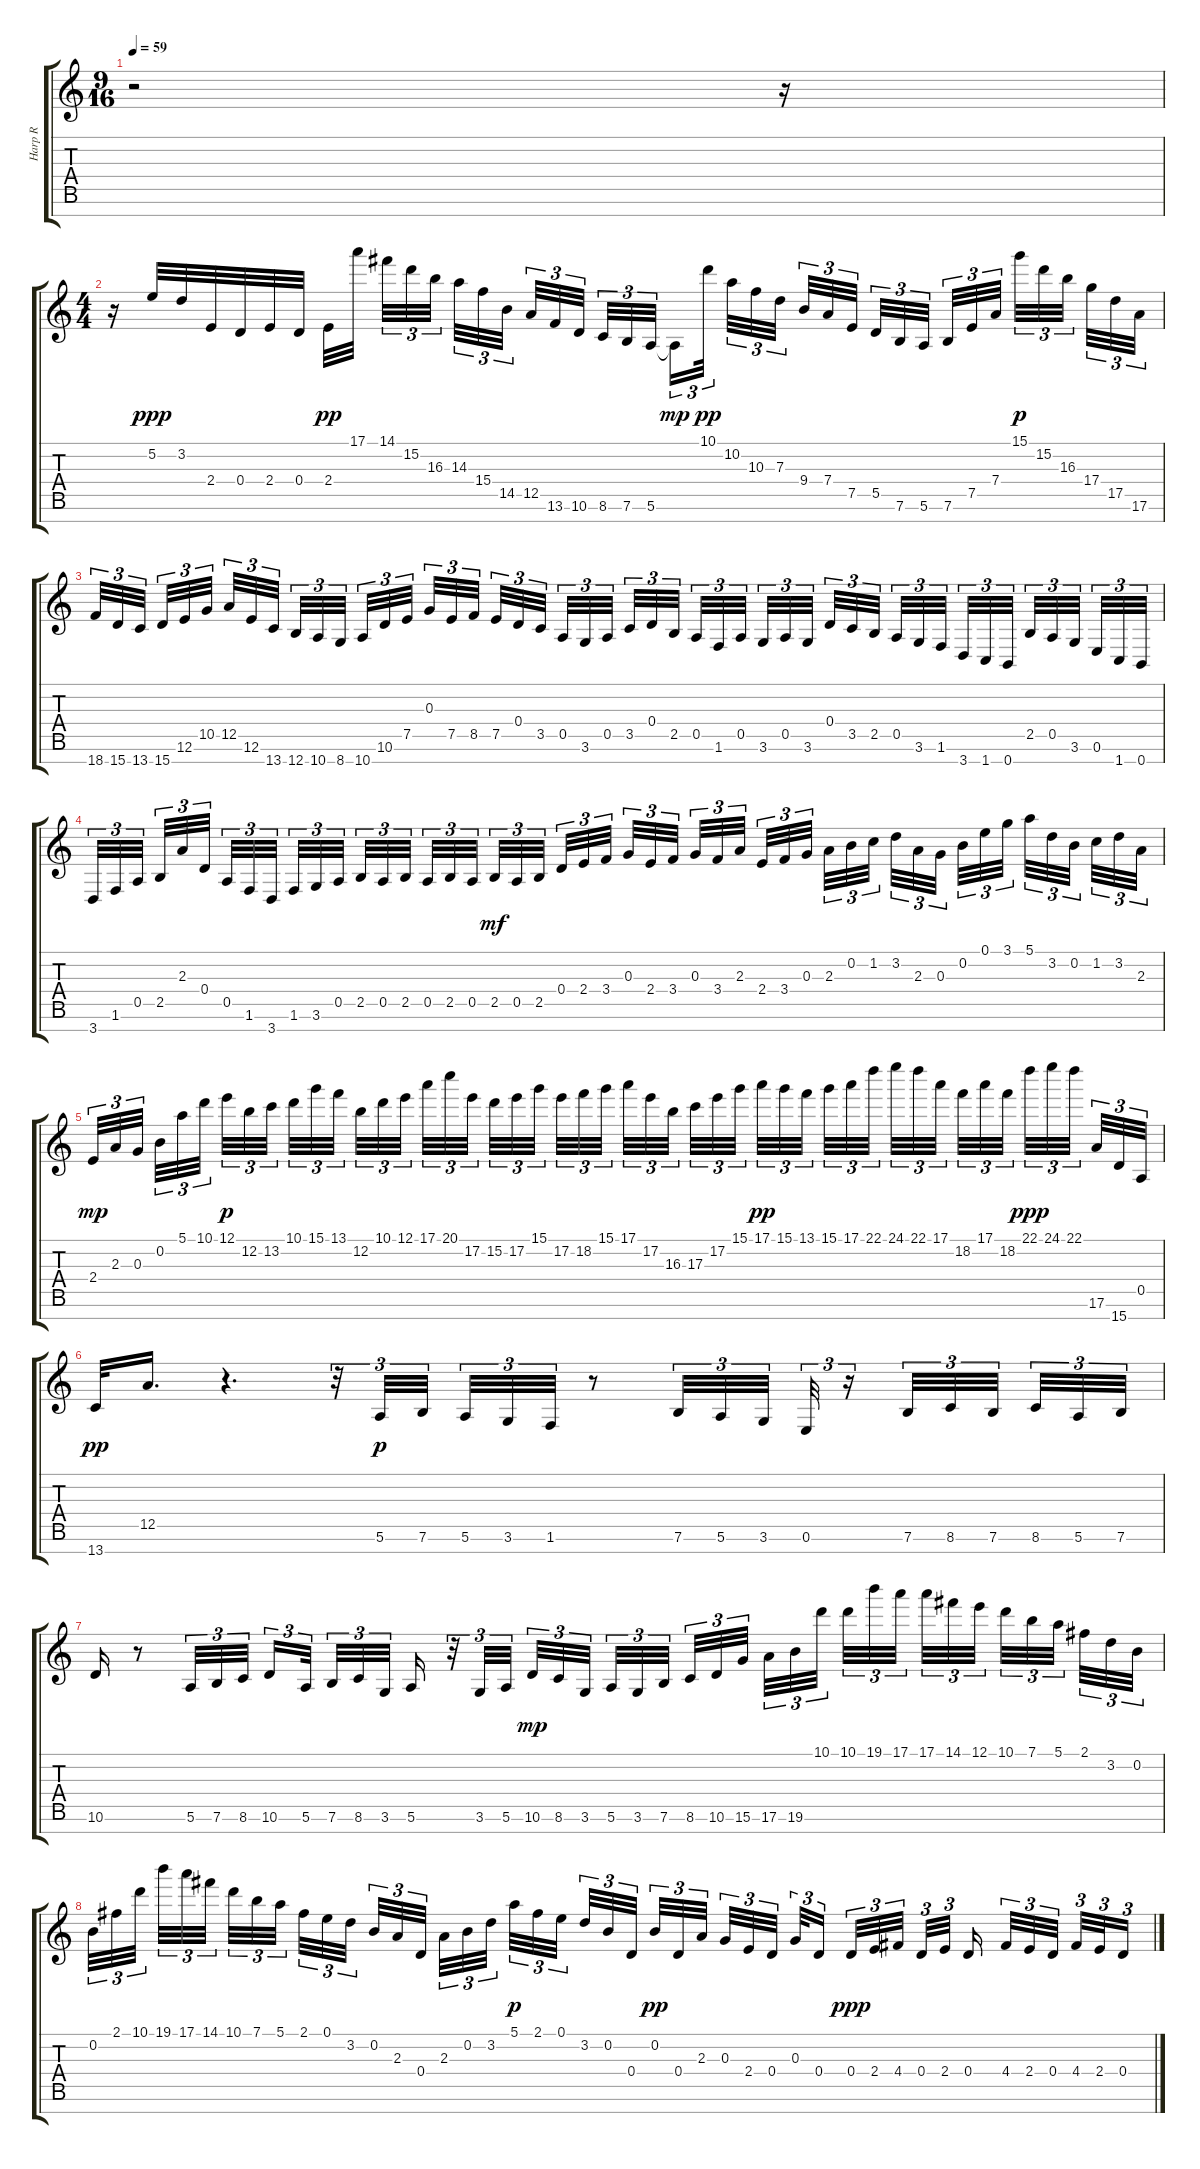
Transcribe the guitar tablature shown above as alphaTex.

\track ("Harp R" "Harp R") {instrument orchestralharp}
\staff {score tabs}
\tuning (E5 B4 G4 D4 A3 E3 B2) {hide}
\ts (9 16)
\tempo 59
\clef g2
\ks c
r.2{dy ppp instrument orchestralharp} r.16 |
\ts (4 4)
r.16 5.2.32 3.2.32 2.4.32 0.4.32 2.4.32 0.4.32 2.4.32{dy pp} 17.1.32{beam splitsecondary} 14.1.32{tu (3 2)} 15.2.32{tu (3 2)} 16.3.32{tu (3 2) beam splitsecondary} 14.3.32{tu (3 2)} 15.4.32{tu (3 2)} 14.5.32{tu (3 2) beam splitsecondary} 12.5.32{tu (3 2)} 13.6.32{tu (3 2)} 10.6.32{tu (3 2)} 8.6.32{tu (3 2)} 7.6.32{tu (3 2)} 5.6.32{tu (3 2) beam splitsecondary} 5.6{t}.16{tu (3 2) dy mp} 10.1.32{tu (3 2) dy pp beam splitsecondary} 10.2.32{tu (3 2)} 10.3.32{tu (3 2)} 7.3.32{tu (3 2) beam splitsecondary} 9.4.32{tu (3 2)} 7.4.32{tu (3 2)} 7.5.32{tu (3 2)} 5.5.32{tu (3 2)} 7.6.32{tu (3 2)} 5.6.32{tu (3 2) beam splitsecondary} 7.6.32{tu (3 2)} 7.5.32{tu (3 2)} 7.4.32{tu (3 2) beam splitsecondary} 15.1.32{tu (3 2) dy p} 15.2.32{tu (3 2)} 16.3.32{tu (3 2) beam splitsecondary} 17.4.32{tu (3 2)} 17.5.32{tu (3 2)} 17.6.32{tu (3 2)} |
18.7.32{tu (3 2)} 15.7.32{tu (3 2)} 13.7.32{tu (3 2) beam splitsecondary} 15.7.32{tu (3 2)} 12.6.32{tu (3 2)} 10.5.32{tu (3 2) beam splitsecondary} 12.5.32{tu (3 2)} 12.6.32{tu (3 2)} 13.7.32{tu (3 2) beam splitsecondary} 12.7.32{tu (3 2)} 10.7.32{tu (3 2)} 8.7.32{tu (3 2)} 10.7.32{tu (3 2)} 10.6.32{tu (3 2)} 7.5.32{tu (3 2) beam splitsecondary} 0.3.32{tu (3 2)} 7.5.32{tu (3 2)} 8.5.32{tu (3 2) beam splitsecondary} 7.5.32{tu (3 2)} 0.4.32{tu (3 2)} 3.5.32{tu (3 2) beam splitsecondary} 0.5.32{tu (3 2)} 3.6.32{tu (3 2)} 0.5.32{tu (3 2)} 3.5.32{tu (3 2)} 0.4.32{tu (3 2)} 2.5.32{tu (3 2) beam splitsecondary} 0.5.32{tu (3 2)} 1.6.32{tu (3 2)} 0.5.32{tu (3 2) beam splitsecondary} 3.6.32{tu (3 2)} 0.5.32{tu (3 2)} 3.6.32{tu (3 2) beam splitsecondary} 0.4.32{tu (3 2)} 3.5.32{tu (3 2)} 2.5.32{tu (3 2)} 0.5.32{tu (3 2)} 3.6.32{tu (3 2)} 1.6.32{tu (3 2) beam splitsecondary} 3.7.32{tu (3 2)} 1.7.32{tu (3 2)} 0.7.32{tu (3 2) beam splitsecondary} 2.5.32{tu (3 2)} 0.5.32{tu (3 2)} 3.6.32{tu (3 2) beam splitsecondary} 0.6.32{tu (3 2)} 1.7.32{tu (3 2)} 0.7.32{tu (3 2)} |
3.7.32{tu (3 2)} 1.6.32{tu (3 2)} 0.5.32{tu (3 2) beam splitsecondary} 2.5.32{tu (3 2)} 2.3.32{tu (3 2)} 0.4.32{tu (3 2) beam splitsecondary} 0.5.32{tu (3 2)} 1.6.32{tu (3 2)} 3.7.32{tu (3 2) beam splitsecondary} 1.6.32{tu (3 2)} 3.6.32{tu (3 2)} 0.5.32{tu (3 2)} 2.5.32{tu (3 2)} 0.5.32{tu (3 2)} 2.5.32{tu (3 2) beam splitsecondary} 0.5.32{tu (3 2)} 2.5.32{tu (3 2)} 0.5.32{tu (3 2) beam splitsecondary} 2.5.32{tu (3 2) dy mf} 0.5.32{tu (3 2)} 2.5.32{tu (3 2) beam splitsecondary} 0.4.32{tu (3 2)} 2.4.32{tu (3 2)} 3.4.32{tu (3 2)} 0.3.32{tu (3 2)} 2.4.32{tu (3 2)} 3.4.32{tu (3 2) beam splitsecondary} 0.3.32{tu (3 2)} 3.4.32{tu (3 2)} 2.3.32{tu (3 2) beam splitsecondary} 2.4.32{tu (3 2)} 3.4.32{tu (3 2)} 0.3.32{tu (3 2) beam splitsecondary} 2.3.32{tu (3 2)} 0.2.32{tu (3 2)} 1.2.32{tu (3 2)} 3.2.32{tu (3 2)} 2.3.32{tu (3 2)} 0.3.32{tu (3 2) beam splitsecondary} 0.2.32{tu (3 2)} 0.1.32{tu (3 2)} 3.1.32{tu (3 2) beam splitsecondary} 5.1.32{tu (3 2)} 3.2.32{tu (3 2)} 0.2.32{tu (3 2) beam splitsecondary} 1.2.32{tu (3 2)} 3.2.32{tu (3 2)} 2.3.32{tu (3 2)} |
2.4.32{tu (3 2) dy mp} 2.3.32{tu (3 2)} 0.3.32{tu (3 2) beam splitsecondary} 0.2.32{tu (3 2)} 5.1.32{tu (3 2)} 10.1.32{tu (3 2) beam splitsecondary} 12.1.32{tu (3 2) dy p} 12.2.32{tu (3 2)} 13.2.32{tu (3 2) beam splitsecondary} 10.1.32{tu (3 2)} 15.1.32{tu (3 2)} 13.1.32{tu (3 2)} 12.2.32{tu (3 2)} 10.1.32{tu (3 2)} 12.1.32{tu (3 2) beam splitsecondary} 17.1.32{tu (3 2)} 20.1.32{tu (3 2)} 17.2.32{tu (3 2) beam splitsecondary} 15.2.32{tu (3 2)} 17.2.32{tu (3 2)} 15.1.32{tu (3 2) beam splitsecondary} 17.2.32{tu (3 2)} 18.2.32{tu (3 2)} 15.1.32{tu (3 2)} 17.1.32{tu (3 2)} 17.2.32{tu (3 2)} 16.3.32{tu (3 2) beam splitsecondary} 17.3.32{tu (3 2)} 17.2.32{tu (3 2)} 15.1.32{tu (3 2) beam splitsecondary} 17.1.32{tu (3 2) dy pp} 15.1.32{tu (3 2)} 13.1.32{tu (3 2) beam splitsecondary} 15.1.32{tu (3 2)} 17.1.32{tu (3 2)} 22.1.32{tu (3 2)} 24.1.32{tu (3 2)} 22.1.32{tu (3 2)} 17.1.32{tu (3 2) beam splitsecondary} 18.2.32{tu (3 2)} 17.1.32{tu (3 2)} 18.2.32{tu (3 2) beam splitsecondary} 22.1.32{tu (3 2) dy ppp} 24.1.32{tu (3 2)} 22.1.32{tu (3 2) beam splitsecondary} 17.6.32{tu (3 2)} 15.7.32{tu (3 2)} 0.5.32{tu (3 2)} |
13.7.32{dy pp} 12.5.16{d} r.4{d} r.32{tu (3 2)} 5.6.32{tu (3 2) dy p} 7.6.32{tu (3 2) beam splitsecondary} 5.6.32{tu (3 2)} 3.6.32{tu (3 2)} 1.6.32{tu (3 2)} r.8 7.6.32{tu (3 2)} 5.6.32{tu (3 2)} 3.6.32{tu (3 2) beam splitsecondary} 0.6.32{tu (3 2)} r.16{tu (3 2)} 7.6.32{tu (3 2)} 8.6.32{tu (3 2)} 7.6.32{tu (3 2) beam splitsecondary} 8.6.32{tu (3 2)} 5.6.32{tu (3 2)} 7.6.32{tu (3 2)} |
10.6.16 r.8 5.6.32{tu (3 2)} 7.6.32{tu (3 2)} 8.6.32{tu (3 2)} 10.6.16{tu (3 2)} 5.6.32{tu (3 2) beam splitsecondary} 7.6.32{tu (3 2)} 8.6.32{tu (3 2)} 3.6.32{tu (3 2) beam splitsecondary} 5.6.16 r.32{tu (3 2)} 3.6.32{tu (3 2)} 5.6.32{tu (3 2)} 10.6.32{tu (3 2) dy mp} 8.6.32{tu (3 2)} 3.6.32{tu (3 2) beam splitsecondary} 5.6.32{tu (3 2)} 3.6.32{tu (3 2)} 7.6.32{tu (3 2) beam splitsecondary} 8.6.32{tu (3 2)} 10.6.32{tu (3 2)} 15.6.32{tu (3 2) beam splitsecondary} 17.6.32{tu (3 2)} 19.6.32{tu (3 2)} 10.1.32{tu (3 2)} 10.1.32{tu (3 2)} 19.1.32{tu (3 2)} 17.1.32{tu (3 2) beam splitsecondary} 17.1.32{tu (3 2)} 14.1.32{tu (3 2)} 12.1.32{tu (3 2) beam splitsecondary} 10.1.32{tu (3 2)} 7.1.32{tu (3 2)} 5.1.32{tu (3 2) beam splitsecondary} 2.1.32{tu (3 2)} 3.2.32{tu (3 2)} 0.2.32{tu (3 2)} |
0.2.32{tu (3 2)} 2.1.32{tu (3 2)} 10.1.32{tu (3 2) beam splitsecondary} 19.1.32{tu (3 2)} 17.1.32{tu (3 2)} 14.1.32{tu (3 2) beam splitsecondary} 10.1.32{tu (3 2)} 7.1.32{tu (3 2)} 5.1.32{tu (3 2) beam splitsecondary} 2.1.32{tu (3 2)} 0.1.32{tu (3 2)} 3.2.32{tu (3 2)} 0.2.32{tu (3 2)} 2.3.32{tu (3 2)} 0.4.32{tu (3 2) beam splitsecondary} 2.3.32{tu (3 2)} 0.2.32{tu (3 2)} 3.2.32{tu (3 2) beam splitsecondary} 5.1.32{tu (3 2) dy p} 2.1.32{tu (3 2)} 0.1.32{tu (3 2) beam splitsecondary} 3.2.32{tu (3 2)} 0.2.32{tu (3 2)} 0.4.32{tu (3 2)} 0.2.32{tu (3 2) dy pp} 0.4.32{tu (3 2)} 2.3.32{tu (3 2) beam splitsecondary} 0.3.32{tu (3 2)} 2.4.32{tu (3 2)} 0.4.32{tu (3 2) beam splitsecondary} 0.3.32{tu (3 2)} 0.4.16{tu (3 2) beam splitsecondary} 0.4.32{tu (3 2) dy ppp} 2.4.32{tu (3 2)} 4.4.32{tu (3 2)} 0.4.32{tu (3 2)} 2.4.32{tu (3 2) beam splitsecondary} 0.4.16{beam splitsecondary} 4.4.32{tu (3 2)} 2.4.32{tu (3 2)} 0.4.32{tu (3 2) beam splitsecondary} 4.4.32{tu (3 2)} 2.4.32{tu (3 2)} 0.4.16{tu (3 2)}
